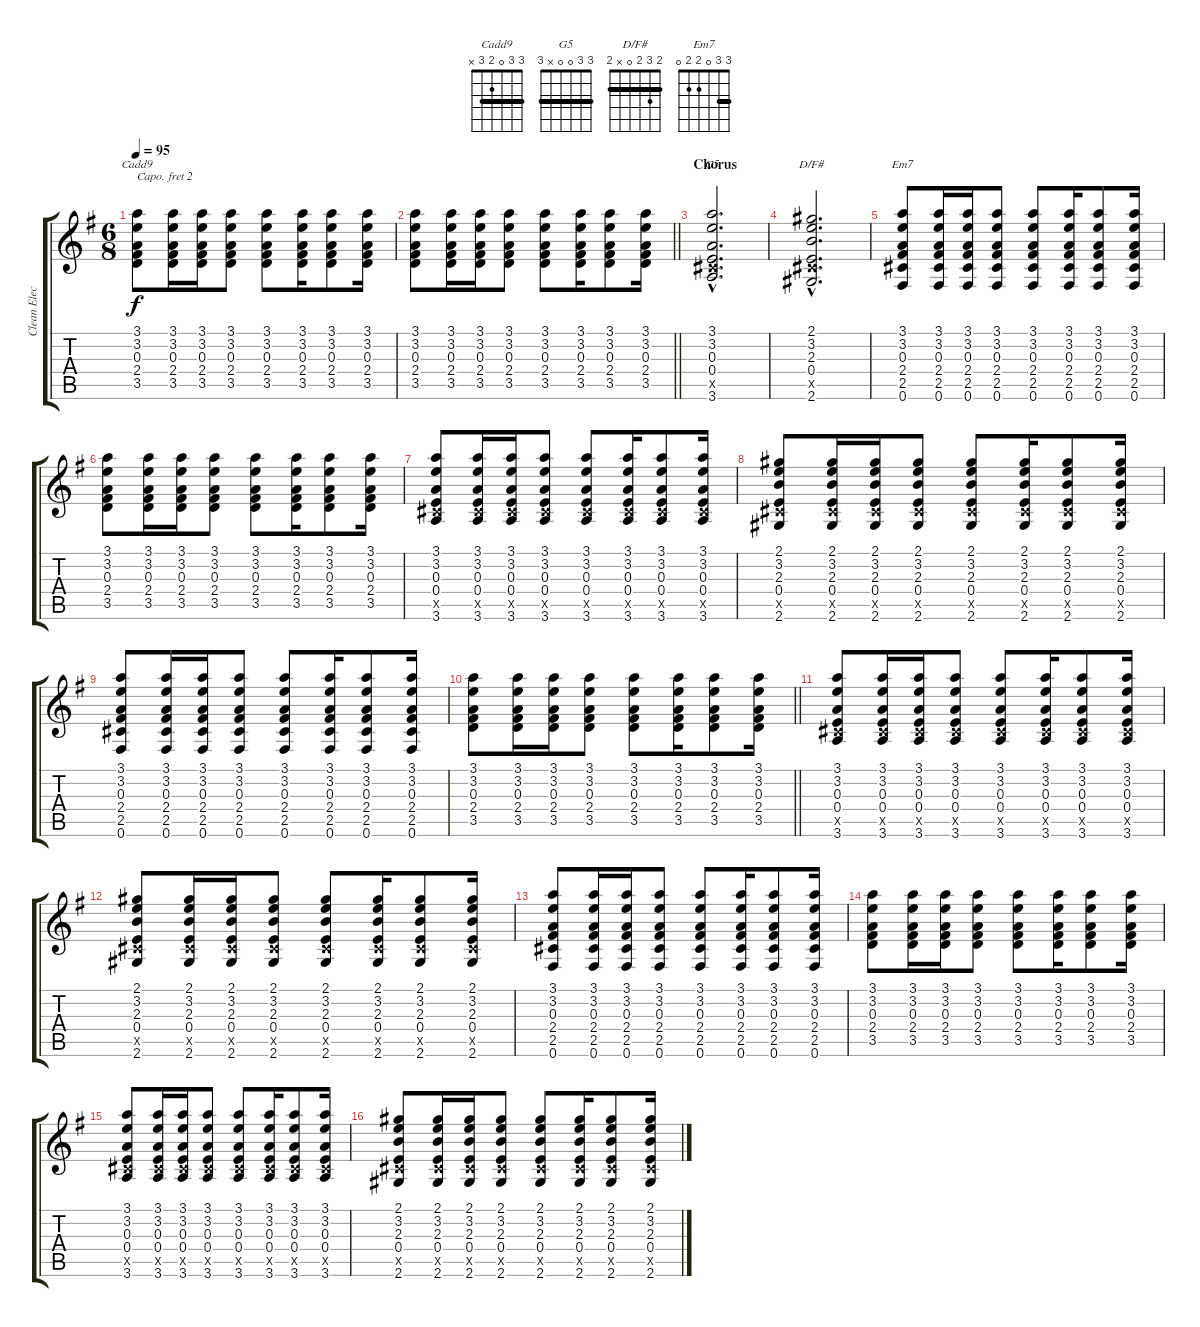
\track ("Clean Electric" "Clean Elec") {instrument electricguitarclean}
\staff {score tabs}
\capo 2
\tuning (E4 B3 G3 D3 A2 E2) {hide}
\chord ("Cadd9" 3 3 0 2 3 x) {barre 3}
\chord ("G5" 3 3 0 0 x 3) {barre 3}
\chord ("D/F#" 2 3 2 0 x 2) {barre 2}
\chord ("Em7" 3 3 0 2 2 0) {barre 3}
\ts (6 8)
\tempo 95
\clef g2
\ks g
(3.1 3.2 0.3 2.4 3.5).8{ch "Cadd9" dy f} (3.1 3.2 0.3 2.4 3.5).16 (3.1 3.2 0.3 2.4 3.5).16 (3.1 3.2 0.3 2.4 3.5).8 (3.1 3.2 0.3 2.4 3.5).8 (3.1 3.2 0.3 2.4 3.5).16 (3.1 3.2 0.3 2.4 3.5).8 (3.1 3.2 0.3 2.4 3.5).16 |
\barLineRight lightlight
(3.1 3.2 0.3 2.4 3.5).8 (3.1 3.2 0.3 2.4 3.5).16 (3.1 3.2 0.3 2.4 3.5).16 (3.1 3.2 0.3 2.4 3.5).8 (3.1 3.2 0.3 2.4 3.5).8 (3.1 3.2 0.3 2.4 3.5).16 (3.1 3.2 0.3 2.4 3.5).8 (3.1 3.2 0.3 2.4 3.5).16 |
\section ("" "Chorus")
(3.1{hac} 3.2{hac} 0.3{hac} 0.4{hac} 2.5{hac x} 3.6{hac}).2{d ch "G5"} |
(2.1{hac} 3.2{hac} 2.3{hac} 0.4{hac} 2.5{hac x} 2.6{hac}).2{d ch "D/F#"} |
(3.1 3.2 0.3 2.4 2.5 0.6).8{ch "Em7"} (3.1 3.2 0.3 2.4 2.5 0.6).16 (3.1 3.2 0.3 2.4 2.5 0.6).16 (3.1 3.2 0.3 2.4 2.5 0.6).8 (3.1 3.2 0.3 2.4 2.5 0.6).8 (3.1 3.2 0.3 2.4 2.5 0.6).16 (3.1 3.2 0.3 2.4 2.5 0.6).8 (3.1 3.2 0.3 2.4 2.5 0.6).16 |
(3.1 3.2 0.3 2.4 3.5).8 (3.1 3.2 0.3 2.4 3.5).16 (3.1 3.2 0.3 2.4 3.5).16 (3.1 3.2 0.3 2.4 3.5).8 (3.1 3.2 0.3 2.4 3.5).8 (3.1 3.2 0.3 2.4 3.5).16 (3.1 3.2 0.3 2.4 3.5).8 (3.1 3.2 0.3 2.4 3.5).16 |
(3.1 3.2 0.3 0.4 2.5{x} 3.6).8 (3.1 3.2 0.3 0.4 2.5{x} 3.6).16 (3.1 3.2 0.3 0.4 2.5{x} 3.6).16 (3.1 3.2 0.3 0.4 2.5{x} 3.6).8 (3.1 3.2 0.3 0.4 2.5{x} 3.6).8 (3.1 3.2 0.3 0.4 2.5{x} 3.6).16 (3.1 3.2 0.3 0.4 2.5{x} 3.6).8 (3.1 3.2 0.3 0.4 2.5{x} 3.6).16 |
(2.1 3.2 2.3 0.4 2.5{x} 2.6).8 (2.1 3.2 2.3 0.4 2.5{x} 2.6).16 (2.1 3.2 2.3 0.4 2.5{x} 2.6).16 (2.1 3.2 2.3 0.4 2.5{x} 2.6).8 (2.1 3.2 2.3 0.4 2.5{x} 2.6).8 (2.1 3.2 2.3 0.4 2.5{x} 2.6).16 (2.1 3.2 2.3 0.4 2.5{x} 2.6).8 (2.1 3.2 2.3 0.4 2.5{x} 2.6).16 |
(3.1 3.2 0.3 2.4 2.5 0.6).8 (3.1 3.2 0.3 2.4 2.5 0.6).16 (3.1 3.2 0.3 2.4 2.5 0.6).16 (3.1 3.2 0.3 2.4 2.5 0.6).8 (3.1 3.2 0.3 2.4 2.5 0.6).8 (3.1 3.2 0.3 2.4 2.5 0.6).16 (3.1 3.2 0.3 2.4 2.5 0.6).8 (3.1 3.2 0.3 2.4 2.5 0.6).16 |
\barLineRight lightlight
(3.1 3.2 0.3 2.4 3.5).8 (3.1 3.2 0.3 2.4 3.5).16 (3.1 3.2 0.3 2.4 3.5).16 (3.1 3.2 0.3 2.4 3.5).8 (3.1 3.2 0.3 2.4 3.5).8 (3.1 3.2 0.3 2.4 3.5).16 (3.1 3.2 0.3 2.4 3.5).8 (3.1 3.2 0.3 2.4 3.5).16 |
(3.1 3.2 0.3 0.4 2.5{x} 3.6).8 (3.1 3.2 0.3 0.4 2.5{x} 3.6).16 (3.1 3.2 0.3 0.4 2.5{x} 3.6).16 (3.1 3.2 0.3 0.4 2.5{x} 3.6).8 (3.1 3.2 0.3 0.4 2.5{x} 3.6).8 (3.1 3.2 0.3 0.4 2.5{x} 3.6).16 (3.1 3.2 0.3 0.4 2.5{x} 3.6).8 (3.1 3.2 0.3 0.4 2.5{x} 3.6).16 |
(2.1 3.2 2.3 0.4 2.5{x} 2.6).8 (2.1 3.2 2.3 0.4 2.5{x} 2.6).16 (2.1 3.2 2.3 0.4 2.5{x} 2.6).16 (2.1 3.2 2.3 0.4 2.5{x} 2.6).8 (2.1 3.2 2.3 0.4 2.5{x} 2.6).8 (2.1 3.2 2.3 0.4 2.5{x} 2.6).16 (2.1 3.2 2.3 0.4 2.5{x} 2.6).8 (2.1 3.2 2.3 0.4 2.5{x} 2.6).16 |
(3.1 3.2 0.3 2.4 2.5 0.6).8 (3.1 3.2 0.3 2.4 2.5 0.6).16 (3.1 3.2 0.3 2.4 2.5 0.6).16 (3.1 3.2 0.3 2.4 2.5 0.6).8 (3.1 3.2 0.3 2.4 2.5 0.6).8 (3.1 3.2 0.3 2.4 2.5 0.6).16 (3.1 3.2 0.3 2.4 2.5 0.6).8 (3.1 3.2 0.3 2.4 2.5 0.6).16 |
(3.1 3.2 0.3 2.4 3.5).8 (3.1 3.2 0.3 2.4 3.5).16 (3.1 3.2 0.3 2.4 3.5).16 (3.1 3.2 0.3 2.4 3.5).8 (3.1 3.2 0.3 2.4 3.5).8 (3.1 3.2 0.3 2.4 3.5).16 (3.1 3.2 0.3 2.4 3.5).8 (3.1 3.2 0.3 2.4 3.5).16 |
(3.1 3.2 0.3 0.4 2.5{x} 3.6).8 (3.1 3.2 0.3 0.4 2.5{x} 3.6).16 (3.1 3.2 0.3 0.4 2.5{x} 3.6).16 (3.1 3.2 0.3 0.4 2.5{x} 3.6).8 (3.1 3.2 0.3 0.4 2.5{x} 3.6).8 (3.1 3.2 0.3 0.4 2.5{x} 3.6).16 (3.1 3.2 0.3 0.4 2.5{x} 3.6).8 (3.1 3.2 0.3 0.4 2.5{x} 3.6).16 |
(2.1 3.2 2.3 0.4 2.5{x} 2.6).8 (2.1 3.2 2.3 0.4 2.5{x} 2.6).16 (2.1 3.2 2.3 0.4 2.5{x} 2.6).16 (2.1 3.2 2.3 0.4 2.5{x} 2.6).8 (2.1 3.2 2.3 0.4 2.5{x} 2.6).8 (2.1 3.2 2.3 0.4 2.5{x} 2.6).16 (2.1 3.2 2.3 0.4 2.5{x} 2.6).8 (2.1 3.2 2.3 0.4 2.5{x} 2.6).16
